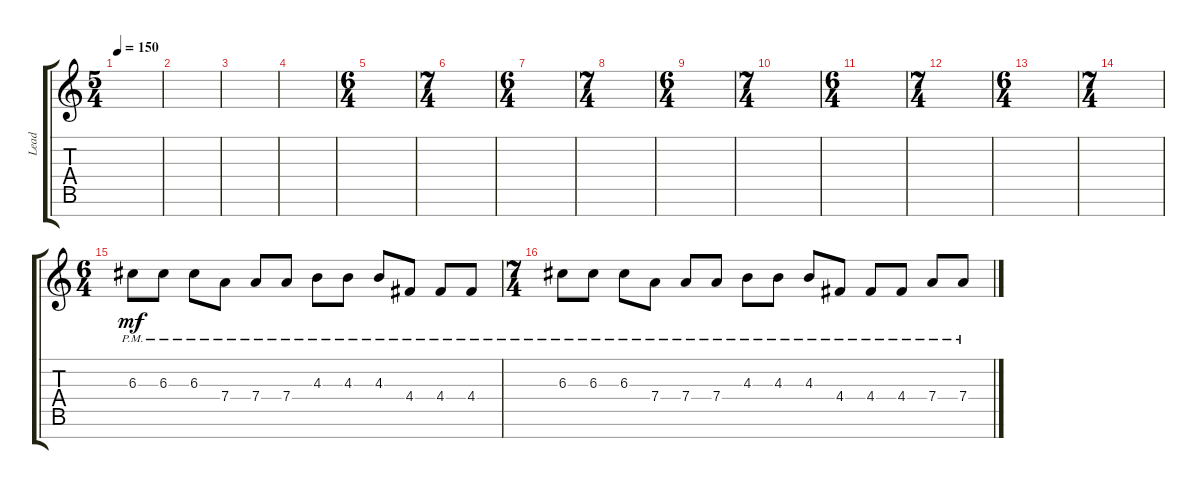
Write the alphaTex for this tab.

\track ("Lead" "Lead") {instrument distortionguitar}
\staff {score tabs}
\tuning (E4 B3 G3 D3 A2 E2 B1) {hide}
\ts (5 4)
\tempo 150
\clef g2
\ks c
|
|
|
|
\ts (6 4)
|
\ts (7 4)
|
\ts (6 4)
|
\ts (7 4)
|
\ts (6 4)
|
\ts (7 4)
|
\ts (6 4)
|
\ts (7 4)
|
\ts (6 4)
|
\ts (7 4)
|
\ts (6 4)
6.3{pm}.8{dy mf} 6.3{pm}.8 6.3{pm}.8 7.4{pm}.8 7.4{pm}.8 7.4{pm}.8 4.3{pm}.8 4.3{pm}.8 4.3{pm}.8 4.4{pm}.8 4.4{pm}.8 4.4{pm}.8 |
\ts (7 4)
6.3{pm}.8 6.3{pm}.8 6.3{pm}.8 7.4{pm}.8 7.4{pm}.8 7.4{pm}.8 4.3{pm}.8 4.3{pm}.8 4.3{pm}.8 4.4{pm}.8 4.4{pm}.8 4.4{pm}.8 7.4{pm}.8 7.4{pm}.8
